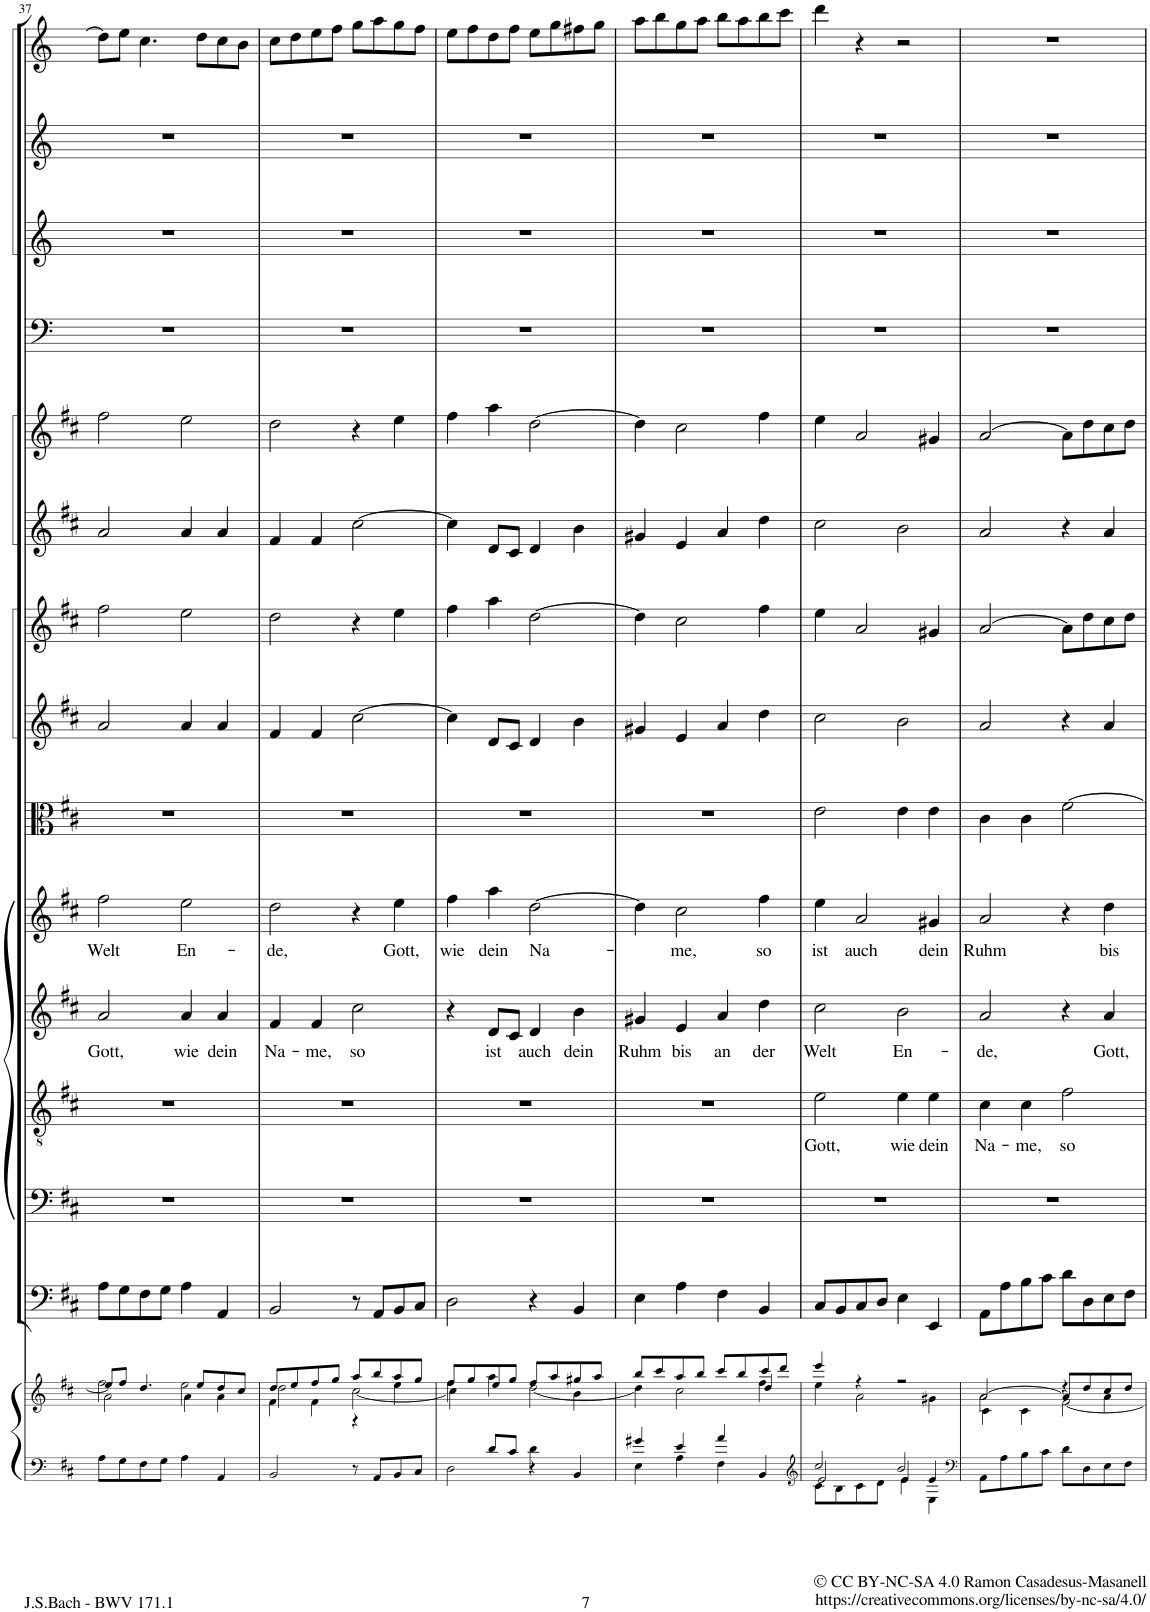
**kern	**kern	**kern	**kern	**kern	**text	**kern	**text	**kern	**text	**kern	**kern	**kern	**kern	**kern	**kern	**kern	**kern	**kern
*part15	*part15	*part14	*part13	*part12	*part12	*part11	*part11	*part10	*part10	*part9	*part8	*part7	*part6	*part5	*part4	*part3	*part2	*part1
*staff16	*staff15	*staff14	*staff13	*staff12	*staff12	*staff11	*staff11	*staff10	*staff10	*staff9	*staff8	*staff7	*staff6	*staff5	*staff4	*staff3	*staff2	*staff1
*I"Piano reduction	*	*I"Continuo	*I"Basso	*I"Tenore	*	*I"Alto	*	*I"Soprano	*	*I"Viola	*I"Violino II	*I"Violino I	*I"Oboe II	*I"Oboe I	*I"Timpani	*I"Tromba III	*I"Tromba II	*I"Tromba I
*I'Pno	*	*	*	*	*	*	*	*	*	*I'Vla	*I'Vln	*I'Vln	*I'Ob	*I'Ob	*I'Timp	*	*	*
!!LO:PB:g=z
*clefF4	*clefG2	*clefF4	*clefF4	*clefGv2	*	*clefG2	*	*clefG2	*	*clefC3	*clefG2	*clefG2	*clefG2	*clefG2	*clefF4	*clefG2	*clefG2	*clefG2
*	*	*	*	*	*	*	*	*	*	*	*	*	*	*	*	*Trd-1c-2	*Trd-1c-2	*Trd-1c-2
*k[f#c#]	*k[f#c#]	*k[f#c#]	*k[f#c#]	*k[f#c#]	*	*k[f#c#]	*	*k[f#c#]	*	*k[f#c#]	*k[f#c#]	*k[f#c#]	*k[f#c#]	*k[f#c#]	*k[]	*k[]	*k[]	*k[]
*M2/2	*M2/2	*M2/2	*M2/2	*M2/2	*	*M2/2	*	*M2/2	*	*M2/2	*M2/2	*M2/2	*M2/2	*M2/2	*M2/2	*M2/2	*M2/2	*M2/2
=37	=37	=37	=37	=37	=37	=37	=37	=37	=37	=37	=37	=37	=37	=37	=37	=37	=37	=37
*	*^	*	*	*	*	*	*	*	*	*	*	*	*	*	*	*	*	*
*	*	*^	*	*	*	*	*	*	*	*	*	*	*	*	*	*	*	*	*
!	!	!	!	!	!	!	!	!	!LO:LY:b	!	!LO:LY:b	!	!	!	!	!	!	!	!	!
8A\L	8ee/L]	2a\	2ff#\	8A\L	1r	1r	.	2a/	Gott,	2ff#\	Welt	1r	2a/	2ff#\	2a/	2ff#\	1r	1r	1r	8dd\L]
8G\	8ff#/J	.	.	8G\	.	.	.	.	.	.	.	.	.	.	.	.	.	.	.	8ee\J
8F#\	4.dd/	.	.	8F#\	.	.	.	.	.	.	.	.	.	.	.	.	.	.	.	4.cc\
8G\J	.	.	.	8G\J	.	.	.	.	.	.	.	.	.	.	.	.	.	.	.	.
!	!	!	!	!	!	!	!	!	!LO:LY:b	!	!LO:LY:b	!	!	!	!	!	!	!	!	!
4A\	.	4a\	2ee\	4A\	.	.	.	4a/	wie	2ee\	En-	.	4a/	2ee\	4a/	2ee\	.	.	.	.
.	8ee/L	.	.	.	.	.	.	.	.	.	.	.	.	.	.	.	.	.	.	8dd\L
!	!	!	!	!	!	!	!	!	!LO:LY:b	!	!	!	!	!	!	!	!	!	!	!
4AA/	8dd/	4a\	.	4AA/	.	.	.	4a/	dein	.	.	.	4a/	.	4a/	.	.	.	.	8cc\
.	8cc#/J	.	.	.	.	.	.	.	.	.	.	.	.	.	.	.	.	.	.	8b\J
=38	=38	=38	=38	=38	=38	=38	=38	=38	=38	=38	=38	=38	=38	=38	=38	=38	=38	=38	=38	=38
!	!	!	!	!	!	!	!	!	!LO:LY:b	!	!LO:LY:b	!	!	!	!	!	!	!	!	!
2BB/	8dd/L	4f#\	2dd\	2BB/	1r	1r	.	4f#/	Na-	2dd\	-de,	1r	4f#/	2dd\	4f#/	2dd\	1r	1r	1r	8cc\L
.	8ee/	.	.	.	.	.	.	.	.	.	.	.	.	.	.	.	.	.	.	8dd\
!	!	!	!	!	!	!	!	!	!LO:LY:b	!	!	!	!	!	!	!	!	!	!	!
.	8ff#/	4f#\	.	.	.	.	.	4f#/	-me,	.	.	.	4f#/	.	4f#/	.	.	.	.	8ee\
.	8gg/J	.	.	.	.	.	.	.	.	.	.	.	.	.	.	.	.	.	.	8ff\J
!	!	!	!	!	!	!	!	!	!LO:LY:b	!	!	!	!	!	!	!	!	!	!	!
8r	8aa/L	[2cc#\	4r	8r	.	.	.	2cc#\	so	4r	.	.	[2cc#\	4r	[2cc#\	4r	.	.	.	8gg\L
8AA/L	8bb/	.	.	8AA/L	.	.	.	.	.	.	.	.	.	.	.	.	.	.	.	8aa\
!	!	!	!	!	!	!	!	!	!	!	!LO:LY:b	!	!	!	!	!	!	!	!	!
8BB/	8aa/	.	4ee\	8BB/	.	.	.	.	.	4ee\	Gott,	.	.	4ee\	.	4ee\	.	.	.	8gg\
8C#/J	8gg/J	.	.	8C#/J	.	.	.	.	.	.	.	.	.	.	.	.	.	.	.	8ff\J
=39	=39	=39	=39	=39	=39	=39	=39	=39	=39	=39	=39	=39	=39	=39	=39	=39	=39	=39	=39	=39
*^	*	*	*	*	*	*	*	*	*	*	*	*	*	*	*	*	*	*	*	*
!	!	!	!	!	!	!	!	!	!	!	!	!LO:LY:b	!	!	!	!	!	!	!	!	!
4ryy	2D\	8ff#/L	4cc#\]	4ff#\	2D\	1r	1r	.	4r	.	4ff#\	wie	1r	4cc#\]	4ff#\	4cc#\]	4ff#\	1r	1r	1r	8ee\L
.	.	8gg/	.	.	.	.	.	.	.	.	.	.	.	.	.	.	.	.	.	.	8ff\
!	!	!	!	!	!	!	!	!	!	!LO:LY:b	!	!LO:LY:b	!	!	!	!	!	!	!	!	!
8d/L	.	8ee/	2ryy	4aa\	.	.	.	.	8d/L	ist	4aa\	dein	.	8d/L	4aa\	8d/L	4aa\	.	.	.	8dd\
8c#/J	.	8gg/J	.	.	.	.	.	.	8c#/J	.	.	.	.	8c#/J	.	8c#/J	.	.	.	.	8ff\J
!	!	!	!	!	!	!	!	!	!	!LO:LY:b	!	!LO:LY:b	!	!	!	!	!	!	!	!	!
4d\	4r	8ff#/L	.	[2dd\	4r	.	.	.	4d/	auch	[2dd\	Na-	.	4d/	[2dd\	4d/	[2dd\	.	.	.	8ee\L
.	.	8aa/	.	.	.	.	.	.	.	.	.	.	.	.	.	.	.	.	.	.	8gg\
!	!	!	!	!	!	!	!	!	!	!LO:LY:b	!	!	!	!	!	!	!	!	!	!	!
4ryy	4BB/	8gg#X/	4b\	.	4BB/	.	.	.	4b\	dein	.	.	.	4b\	.	4b\	.	.	.	.	8ff#X\
.	.	8aa/J	.	.	.	.	.	.	.	.	.	.	.	.	.	.	.	.	.	.	8gg\J
=40	=40	=40	=40	=40	=40	=40	=40	=40	=40	=40	=40	=40	=40	=40	=40	=40	=40	=40	=40	=40	=40
!	!	!	!	!	!	!	!	!	!	!LO:LY:b	!	!	!	!	!	!	!	!	!	!	!
4g#X/	4E\	8bb/L	4dd\]	2.ryy	4E\	1r	1r	.	4g#X/	Ruhm	4dd\]	.	1r	4g#X/	4dd\]	4g#X/	4dd\]	1r	1r	1r	8aa\L
.	.	8ccc#/	.	.	.	.	.	.	.	.	.	.	.	.	.	.	.	.	.	.	8bb\
!	!	!	!	!	!	!	!	!	!	!LO:LY:b	!	!LO:LY:b	!	!	!	!	!	!	!	!	!
4e/	4A\	8aa/	2cc#\	.	4A\	.	.	.	4e/	bis	2cc#\	-me,	.	4e/	2cc#\	4e/	2cc#\	.	.	.	8gg\
.	.	8bb/J	.	.	.	.	.	.	.	.	.	.	.	.	.	.	.	.	.	.	8aa\J
!	!	!	!	!	!	!	!	!	!	!LO:LY:b	!	!	!	!	!	!	!	!	!	!	!
4a/	4F#\	8ccc#/L	.	.	4F#\	.	.	.	4a/	an	.	.	.	4a/	.	4a/	.	.	.	.	8bb\L
.	.	8bb/	.	.	.	.	.	.	.	.	.	.	.	.	.	.	.	.	.	.	8aa\
!	!	!	!	!	!	!	!	!	!	!LO:LY:b	!	!LO:LY:b	!	!	!	!	!	!	!	!	!
4ryy	4BB/	8ccc#/	4ff#\	4dd/	4BB/	.	.	.	4dd\	der	4ff#\	so	.	4dd\	4ff#\	4dd\	4ff#\	.	.	.	8bb\
.	.	8ddd/J	.	.	.	.	.	.	.	.	.	.	.	.	.	.	.	.	.	.	8ccc\J
*v	*v	*	*	*	*	*	*	*	*	*	*	*	*	*	*	*	*	*	*	*	*
*	*v	*v	*v	*	*	*	*	*	*	*	*	*	*	*	*	*	*	*	*	*
=41	=41	=41	=41	=41	=41	=41	=41	=41	=41	=41	=41	=41	=41	=41	=41	=41	=41	=41
*clefG2	*	*	*	*	*	*	*	*	*	*	*	*	*	*	*	*	*	*
*^	*^	*	*	*	*	*	*	*	*	*	*	*	*	*	*	*	*	*
*	*^	*	*	*	*	*	*	*	*	*	*	*	*	*	*	*	*	*	*	*
!	!	!	!	!	!	!	!	!LO:LY:b	!	!LO:LY:b	!	!LO:LY:b	!	!	!	!	!	!	!	!	!
2cc#/	8c#\L	2e/	4eee/	4ee\	8C#/L	1r	2e\	Gott,	2cc#\	Welt	4ee\	ist	2e\	2cc#\	4ee\	2cc#\	4ee\	1r	1r	1r	4ddd\
.	8B\	.	.	.	8BB/	.	.	.	.	.	.	.	.	.	.	.	.	.	.	.	.
!	!	!	!	!	!	!	!	!	!	!	!	!LO:LY:b	!	!	!	!	!	!	!	!	!
.	8c#\	.	4r	2a\	8C#/	.	.	.	.	.	2a/	auch	.	.	2a/	.	2a/	.	.	.	4r
.	8d\J	.	.	.	8D/J	.	.	.	.	.	.	.	.	.	.	.	.	.	.	.	.
!	!	!	!	!	!	!	!	!LO:LY:b	!	!LO:LY:b	!	!	!	!	!	!	!	!	!	!	!
2b/	4e\	4e/	2r	.	4E\	.	4e\	wie	2b\	En-	.	.	4e\	2b\	.	2b\	.	.	.	.	2r
!	!	!	!	!	!	!	!	!LO:LY:b	!	!	!	!LO:LY:b	!	!	!	!	!	!	!	!	!
.	4E\	4e/	.	4g#X\	4EE/	.	4e\	dein	.	.	4g#X/	dein	4e\	.	4g#X/	.	4g#X/	.	.	.	.
*v	*v	*v	*	*	*	*	*	*	*	*	*	*	*	*	*	*	*	*	*	*	*
*	*v	*v	*	*	*	*	*	*	*	*	*	*	*	*	*	*	*	*	*
=42	=42	=42	=42	=42	=42	=42	=42	=42	=42	=42	=42	=42	=42	=42	=42	=42	=42	=42
*clefF4	*	*	*	*	*	*	*	*	*	*	*	*	*	*	*	*	*	*
*^	*^	*	*	*	*	*	*	*	*	*	*	*	*	*	*	*	*	*
*	*^	*	*^	*	*	*	*	*	*	*	*	*	*	*	*	*	*	*	*	*
!	!	!	!	!	!	!	!	!	!LO:LY:b	!	!LO:LY:b	!	!LO:LY:b	!	!	!	!	!	!	!	!	!
*v	*v	*v	*	*	*	*	*	*	*	*	*	*	*	*	*	*	*	*	*	*	*	*
8AA\L	[2a/	2a\	4c#\	8AA\L	1r	4c#\	Na-	2a/	-de,	2a/	Ruhm	4c#\	2a/	[2a/	2a/	[2a/	1r	1r	1r	1r
8A\	.	.	.	8A\	.	.	.	.	.	.	.	.	.	.	.	.	.	.	.	.
!	!	!	!	!	!	!	!LO:LY:b	!	!	!	!	!	!	!	!	!	!	!	!	!
8B\	.	.	4c#\	8B\	.	4c#\	-me,	.	.	.	.	4c#\	.	.	.	.	.	.	.	.
8c#\J	.	.	.	8c#\J	.	.	.	.	.	.	.	.	.	.	.	.	.	.	.	.
!	!	!	!	!	!	!	!LO:LY:b	!	!	!	!	!	!	!	!	!	!	!	!	!
8d\L	8a/L]	4r	[2f#\	8d\L	.	2f#\	so	4r	.	4r	.	[2f#\	4r	8a\L]	4r	8a\L]	.	.	.	.
8D\	8dd/	.	.	8D\	.	.	.	.	.	.	.	.	.	8dd\	.	8dd\	.	.	.	.
!	!	!	!	!	!	!	!	!	!LO:LY:b	!	!LO:LY:b	!	!	!	!	!	!	!	!	!
8E\	8cc#/	4a\	.	8E\	.	.	.	4a/	Gott,	4dd\	bis	.	4a/	8cc#\	4a/	8cc#\	.	.	.	.
8F#\J	8dd/J	.	.	8F#\J	.	.	.	.	.	.	.	.	.	8dd\J	.	8dd\J	.	.	.	.
*	*v	*v	*v	*	*	*	*	*	*	*	*	*	*	*	*	*	*	*	*	*
=	=	=	=	=	=	=	=	=	=	=	=	=	=	=	=	=	=	=
*-	*-	*-	*-	*-	*-	*-	*-	*-	*-	*-	*-	*-	*-	*-	*-	*-	*-	*-
